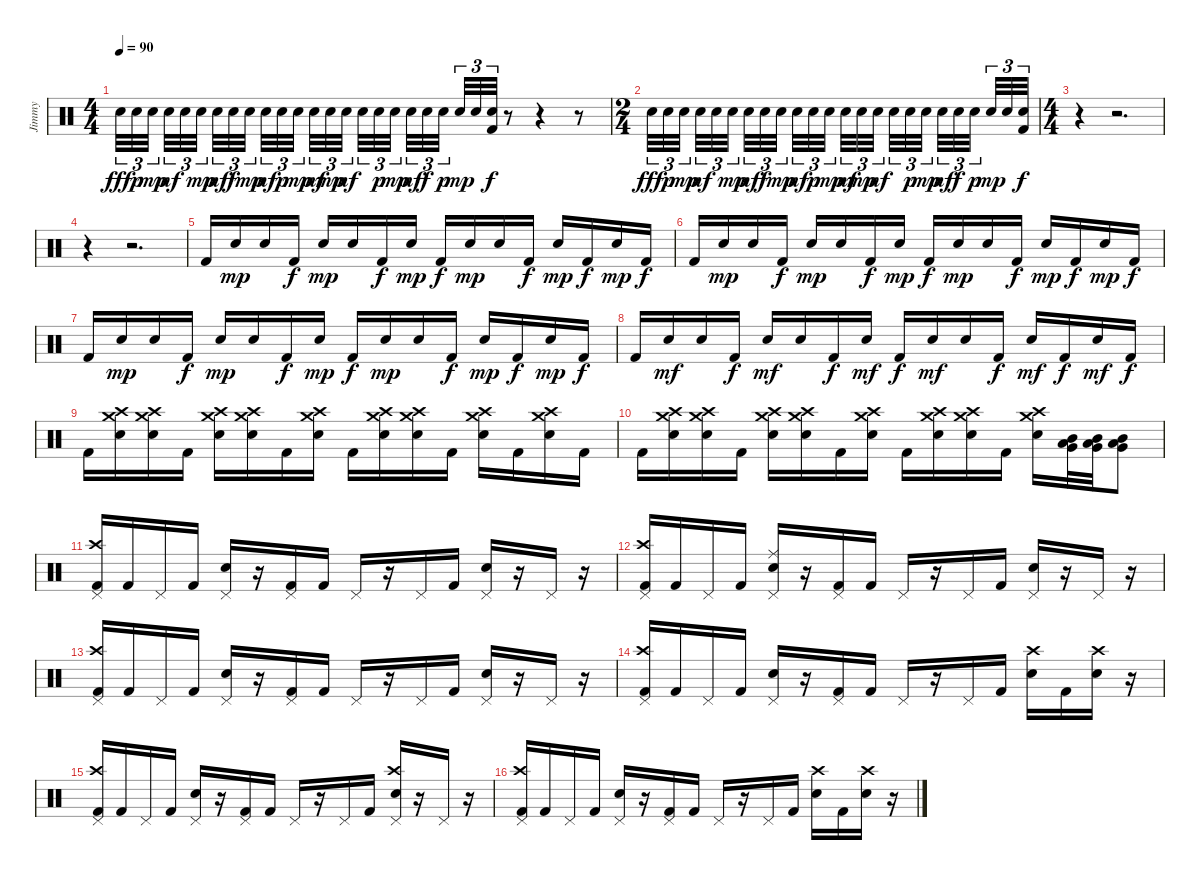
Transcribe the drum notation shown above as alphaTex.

\track ("Jimmy" "Jimmy") {instrument percussion}
\staff {score}
\articulation defaults
\ts (4 4)
\tempo 90
\clef neutral
\ks c "Snare (hit) 2".32{tu (3 2) dy fff} "Snare (hit) 2".32{tu (3 2) dy p} "Snare (hit) 2".32{tu (3 2) dy mp} "Snare (hit) 2".32{tu (3 2) dy mf} "Snare (hit) 2".32{tu (3 2)} "Snare (hit) 2".32{tu (3 2) dy mp} "Snare (hit) 2".32{tu (3 2) dy mf} "Snare (hit) 2".32{tu (3 2) dy f} "Snare (hit) 2".32{tu (3 2) dy mp} "Snare (hit) 2".32{tu (3 2) dy mf} "Snare (hit) 2".32{tu (3 2) dy p} "Snare (hit) 2".32{tu (3 2) dy mp} "Snare (hit) 2".32{tu (3 2) dy mf} "Snare (hit) 2".32{tu (3 2) dy mp} "Snare (hit) 2".32{tu (3 2) dy mf} "Snare (hit) 2".32{tu (3 2)} "Snare (hit) 2".32{tu (3 2) dy p} "Snare (hit) 2".32{tu (3 2) dy mp} "Snare (hit) 2".32{tu (3 2) dy mf} "Snare (hit) 2".32{tu (3 2) dy f} "Snare (hit) 2".32{tu (3 2) dy p} "Snare (hit) 2".32{tu (3 2) dy mp} "Snare (hit) 2".32{tu (3 2)}
("Snare (hit) 2" "Kick (hit) 2").32{tu (3 2) dy f} r.8 r.4 r.8 |
\ts (2 4)
"Snare (hit) 2".32{tu (3 2) dy fff} "Snare (hit) 2".32{tu (3 2) dy p} "Snare (hit) 2".32{tu (3 2) dy mp} "Snare (hit) 2".32{tu (3 2) dy mf} "Snare (hit) 2".32{tu (3 2)} "Snare (hit) 2".32{tu (3 2) dy mp} "Snare (hit) 2".32{tu (3 2) dy mf} "Snare (hit) 2".32{tu (3 2) dy f} "Snare (hit) 2".32{tu (3 2) dy mp} "Snare (hit) 2".32{tu (3 2) dy mf} "Snare (hit) 2".32{tu (3 2) dy p} "Snare (hit) 2".32{tu (3 2) dy mp} "Snare (hit) 2".32{tu (3 2) dy mf} "Snare (hit) 2".32{tu (3 2) dy mp} "Snare (hit) 2".32{tu (3 2) dy mf} "Snare (hit) 2".32{tu (3 2)} "Snare (hit) 2".32{tu (3 2) dy p} "Snare (hit) 2".32{tu (3 2) dy mp} "Snare (hit) 2".32{tu (3 2) dy mf} "Snare (hit) 2".32{tu (3 2) dy f} "Snare (hit) 2".32{tu (3 2) dy p} "Snare (hit) 2".32{tu (3 2) dy mp} "Snare (hit) 2".32{tu (3 2)} ("Snare (hit) 2" "Kick (hit) 2").32{tu (3 2) dy f} |
\ts (4 4)
r.4 r.2{d} |
r.4 r.2{d} |
"Kick (hit) 2".16 "Snare (hit) 2".16{dy mp} "Snare (hit) 2".16 "Kick (hit) 2".16{dy f} "Snare (hit) 2".16{dy mp} "Snare (hit) 2".16 "Kick (hit) 2".16{dy f} "Snare (hit) 2".16{dy mp} "Kick (hit) 2".16{dy f} "Snare (hit) 2".16{dy mp} "Snare (hit) 2".16 "Kick (hit) 2".16{dy f} "Snare (hit) 2".16{dy mp} "Kick (hit) 2".16{dy f} "Snare (hit) 2".16{dy mp} "Kick (hit) 2".16{dy f} |
"Kick (hit) 2".16 "Snare (hit) 2".16{dy mp} "Snare (hit) 2".16 "Kick (hit) 2".16{dy f} "Snare (hit) 2".16{dy mp} "Snare (hit) 2".16 "Kick (hit) 2".16{dy f} "Snare (hit) 2".16{dy mp} "Kick (hit) 2".16{dy f} "Snare (hit) 2".16{dy mp} "Snare (hit) 2".16 "Kick (hit) 2".16{dy f} "Snare (hit) 2".16{dy mp} "Kick (hit) 2".16{dy f} "Snare (hit) 2".16{dy mp} "Kick (hit) 2".16{dy f} |
"Kick (hit) 2".16 "Snare (hit) 2".16{dy mp} "Snare (hit) 2".16 "Kick (hit) 2".16{dy f} "Snare (hit) 2".16{dy mp} "Snare (hit) 2".16 "Kick (hit) 2".16{dy f} "Snare (hit) 2".16{dy mp} "Kick (hit) 2".16{dy f} "Snare (hit) 2".16{dy mp} "Snare (hit) 2".16 "Kick (hit) 2".16{dy f} "Snare (hit) 2".16{dy mp} "Kick (hit) 2".16{dy f} "Snare (hit) 2".16{dy mp} "Kick (hit) 2".16{dy f} |
"Kick (hit) 2".16 "Snare (hit) 2".16{dy mf} "Snare (hit) 2".16 "Kick (hit) 2".16{dy f} "Snare (hit) 2".16{dy mf} "Snare (hit) 2".16 "Kick (hit) 2".16{dy f} "Snare (hit) 2".16{dy mf} "Kick (hit) 2".16{dy f} "Snare (hit) 2".16{dy mf} "Snare (hit) 2".16 "Kick (hit) 2".16{dy f} "Snare (hit) 2".16{dy mf} "Kick (hit) 2".16{dy f} "Snare (hit) 2".16{dy mf} "Kick (hit) 2".16{dy f} |
"Kick (hit) 2".16 ("Snare (hit) 2" "Crash high (hit)" "Crash medium (hit)").16 ("Snare (hit) 2" "Crash high (hit)" "Crash medium (hit)").16 "Kick (hit) 2".16 ("Snare (hit) 2" "Crash high (hit)" "Crash medium (hit)").16 ("Snare (hit) 2" "Crash high (hit)" "Crash medium (hit)").16 "Kick (hit) 2".16 ("Snare (hit) 2" "Crash high (hit)" "Crash medium (hit)").16 "Kick (hit) 2".16 ("Snare (hit) 2" "Crash high (hit)" "Crash medium (hit)").16 ("Snare (hit) 2" "Crash high (hit)" "Crash medium (hit)").16 "Kick (hit) 2".16 ("Snare (hit) 2" "Crash high (hit)" "Crash medium (hit)").16 "Kick (hit) 2".16 ("Snare (hit) 2" "Crash high (hit)" "Crash medium (hit)").16 "Kick (hit) 2".16 |
"Kick (hit) 2".16 ("Snare (hit) 2" "Crash high (hit)" "Crash medium (hit)").16 ("Snare (hit) 2" "Crash high (hit)" "Crash medium (hit)").16 "Kick (hit) 2".16 ("Snare (hit) 2" "Crash high (hit)" "Crash medium (hit)").16 ("Snare (hit) 2" "Crash high (hit)" "Crash medium (hit)").16 "Kick (hit) 2".16 ("Snare (hit) 2" "Crash high (hit)" "Crash medium (hit)").16 "Kick (hit) 2".16 ("Snare (hit) 2" "Crash high (hit)" "Crash medium (hit)").16 ("Snare (hit) 2" "Crash high (hit)" "Crash medium (hit)").16 "Kick (hit) 2".16 ("Snare (hit) 2" "Crash high (hit)" "Crash medium (hit)").16 ("Very Low Tom (hit)" "Low Tom (hit)" "Mid Tom (hit)").32 ("Very Low Tom (hit)" "Low Tom (hit)" "Mid Tom (hit)").32 ("Very Low Tom (hit)" "Low Tom (hit)" "Mid Tom (hit)").8 |
("Kick (hit) 2" "Pedal Hi-Hat (hit)" "Crash high (hit)").16 "Kick (hit) 2".16 "Pedal Hi-Hat (hit)".16 "Kick (hit) 2".16 ("Snare (hit) 2" "Pedal Hi-Hat (hit)").16 r.16 ("Kick (hit) 2" "Pedal Hi-Hat (hit)").16 "Kick (hit) 2".16 "Pedal Hi-Hat (hit)".16 r.16 "Pedal Hi-Hat (hit)".16 "Kick (hit) 2".16 ("Snare (hit) 2" "Pedal Hi-Hat (hit)").16 r.16 "Pedal Hi-Hat (hit)".16 r.16 |
("Kick (hit) 2" "Pedal Hi-Hat (hit)" "Crash high (hit)").16 "Kick (hit) 2".16 "Pedal Hi-Hat (hit)".16 "Kick (hit) 2".16 ("Snare (hit) 2" "Pedal Hi-Hat (hit)" "Ride (middle)").16 r.16 ("Kick (hit) 2" "Pedal Hi-Hat (hit)").16 "Kick (hit) 2".16 "Pedal Hi-Hat (hit)".16 r.16 "Pedal Hi-Hat (hit)".16 "Kick (hit) 2".16 ("Snare (hit) 2" "Pedal Hi-Hat (hit)").16 r.16 "Pedal Hi-Hat (hit)".16 r.16 |
("Kick (hit) 2" "Pedal Hi-Hat (hit)" "Crash high (hit)").16 "Kick (hit) 2".16 "Pedal Hi-Hat (hit)".16 "Kick (hit) 2".16 ("Snare (hit) 2" "Pedal Hi-Hat (hit)").16 r.16 ("Kick (hit) 2" "Pedal Hi-Hat (hit)").16 "Kick (hit) 2".16 "Pedal Hi-Hat (hit)".16 r.16 "Pedal Hi-Hat (hit)".16 "Kick (hit) 2".16 ("Snare (hit) 2" "Pedal Hi-Hat (hit)").16 r.16 "Pedal Hi-Hat (hit)".16 r.16 |
("Kick (hit) 2" "Pedal Hi-Hat (hit)" "Crash high (hit)").16 "Kick (hit) 2".16 "Pedal Hi-Hat (hit)".16 "Kick (hit) 2".16 ("Snare (hit) 2" "Pedal Hi-Hat (hit)").16 r.16 ("Kick (hit) 2" "Pedal Hi-Hat (hit)").16 "Kick (hit) 2".16 "Pedal Hi-Hat (hit)".16 r.16 "Pedal Hi-Hat (hit)".16 "Kick (hit) 2".16 ("Snare (hit) 2" "Crash high (hit)").16 "Kick (hit) 2".16 ("Snare (hit) 2" "Crash high (hit)").16 r.16 |
("Kick (hit) 2" "Pedal Hi-Hat (hit)" "Crash high (hit)").16 "Kick (hit) 2".16 "Pedal Hi-Hat (hit)".16 "Kick (hit) 2".16 ("Snare (hit) 2" "Pedal Hi-Hat (hit)").16 r.16 ("Kick (hit) 2" "Pedal Hi-Hat (hit)").16 "Kick (hit) 2".16 "Pedal Hi-Hat (hit)".16 r.16 "Pedal Hi-Hat (hit)".16 "Kick (hit) 2".16 ("Snare (hit) 2" "Pedal Hi-Hat (hit)" "Crash high (hit)").16 r.16 "Pedal Hi-Hat (hit)".16 r.16 |
("Kick (hit) 2" "Pedal Hi-Hat (hit)" "Crash high (hit)").16 "Kick (hit) 2".16 "Pedal Hi-Hat (hit)".16 "Kick (hit) 2".16 ("Snare (hit) 2" "Pedal Hi-Hat (hit)").16 r.16 ("Kick (hit) 2" "Pedal Hi-Hat (hit)").16 "Kick (hit) 2".16 "Pedal Hi-Hat (hit)".16 r.16 "Pedal Hi-Hat (hit)".16 "Kick (hit) 2".16 ("Snare (hit) 2" "Crash high (hit)").16 "Kick (hit) 2".16 ("Snare (hit) 2" "Crash high (hit)").16 r.16
